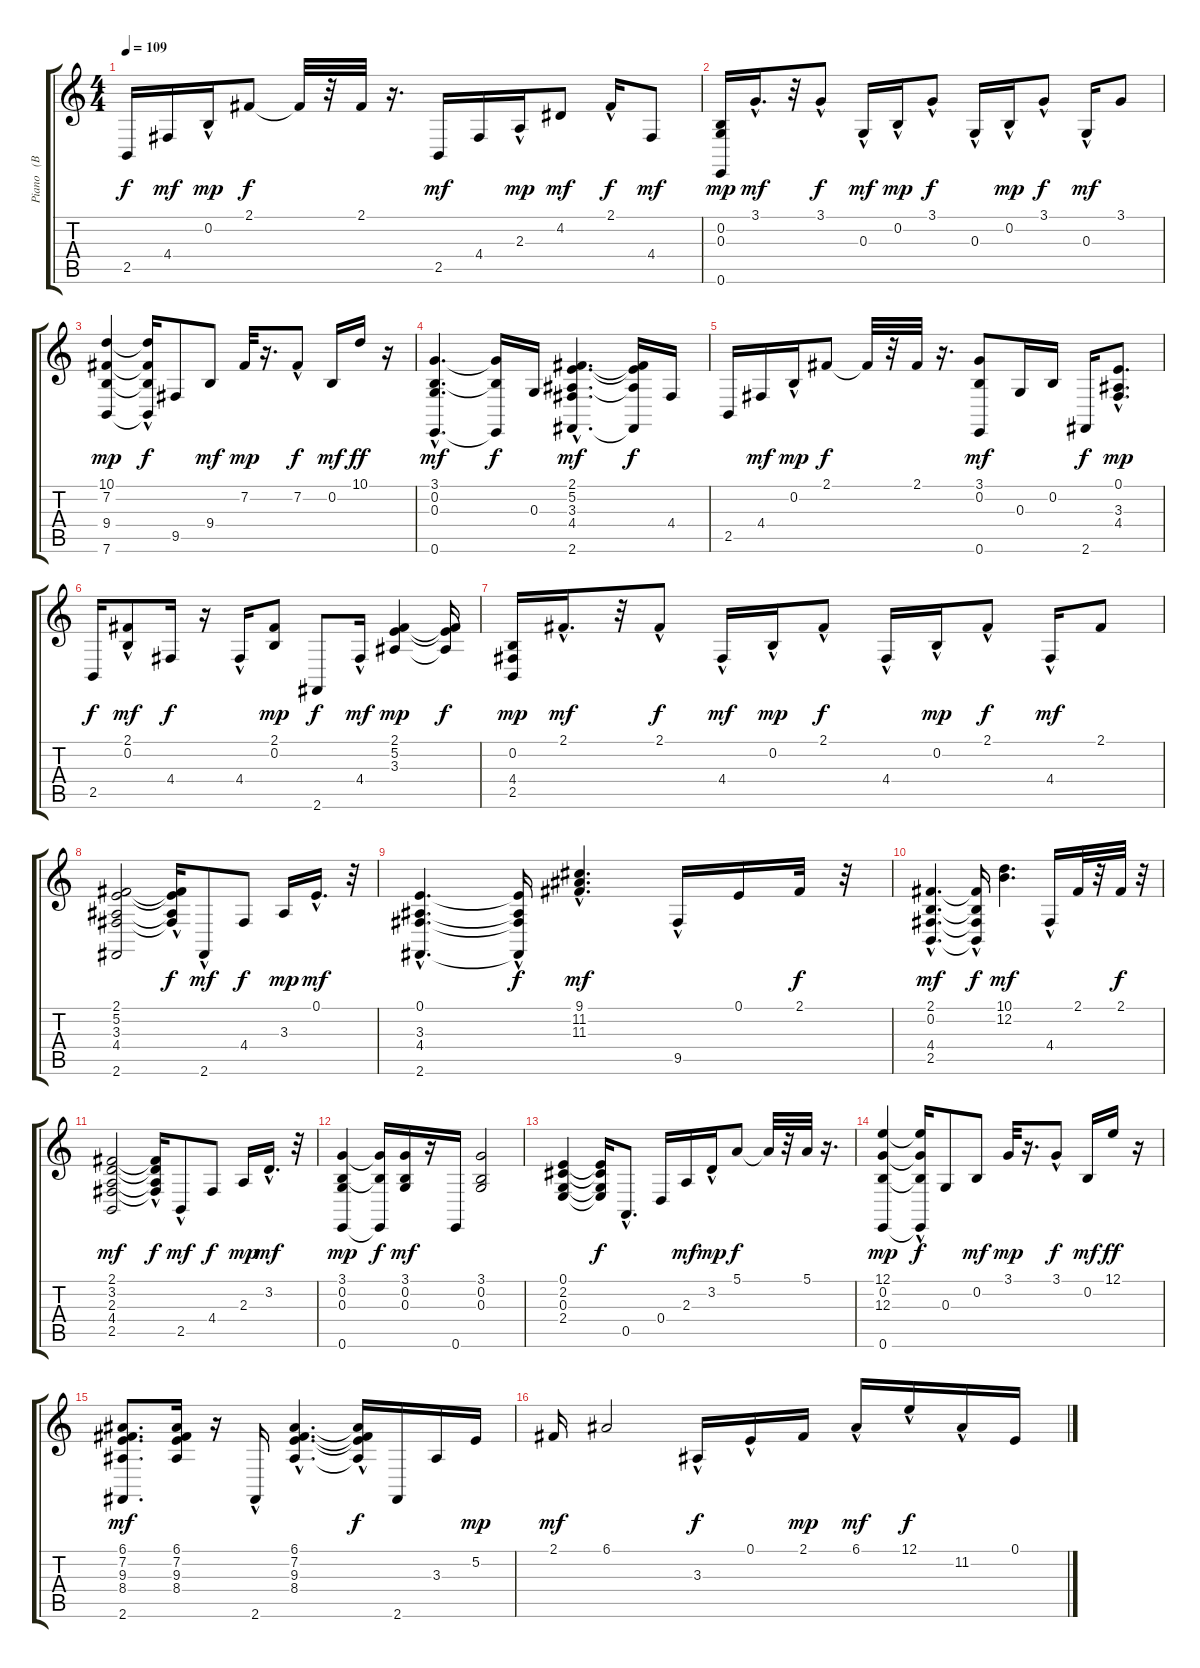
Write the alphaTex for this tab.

\track ("Piano   (BB)" "Piano   (B") {instrument electricpiano1}
\staff {score tabs}
\tuning (E4 B3 G3 D3 A2 E2) {hide}
\ts (4 4)
\tempo 109
\clef g2
\ks c
2.5.16{dy f} 4.4.16{dy mf} 0.2{hac}.16{dy mp} 2.1.8{dy f} 2.1{t}.32 r.32 2.1.32 r.16{d} 2.5.16{dy mf} 4.4.16 2.3{hac}.16{dy mp} 4.2.8{dy mf} 2.1{hac}.16{dy f} 4.4.8{dy mf} |
(0.2 0.3 0.6).16{dy mp} 3.1{hac}.16{d dy mf} r.32 3.1{hac}.8{dy f} 0.3{hac}.16{dy mf} 0.2{hac}.16{dy mp} 3.1{hac}.8{dy f} 0.3{hac}.16 0.2{hac}.16{dy mp} 3.1{hac}.8{dy f} 0.3{hac}.16{dy mf} 3.1.8 |
(10.1 7.2 9.4 7.6).4{dy mp} (10.1{t} 7.2{t} 9.4{hac t} 7.6{t}).16{dy f} 9.5.8 9.4.8{dy mf} 7.2.32{dy mp} r.16{d} 7.2{hac}.8{dy f} 0.2.16{dy mf} 10.1.16{dy ff} r.16 |
(3.1{hac} 0.2{hac} 0.3 0.6{hac}).4{d dy mf} (3.1{t} 0.2{t} 0.6{t}).16{dy f} 0.3.16 (2.1{hac} 5.2{hac} 3.3{hac} 4.4 2.6{hac}).4{d dy mf} (2.1{t} 5.2{t} 3.3{t} 2.6{t}).16{dy f} 4.4.16 |
2.5.16 4.4.16{dy mf} 0.2{hac}.16{dy mp} 2.1.8{dy f} 2.1{t}.32 r.32 2.1.32 r.16{d} (3.1 0.2 0.6).8{dy mf} 0.3.16 0.2.16 2.6.16{dy f} (0.1{hac} 3.3{hac} 4.4{hac}).8{d dy mp} |
2.5.16{dy f} (2.1 0.2{hac}).8{dy mf} 4.4.16{dy f} r.16 4.4{hac}.16 (2.1 0.2).8{dy mp} 2.6.8{dy f} 4.4{hac}.16{dy mf} (2.1 5.2 3.3).4{dy mp} (2.1{t} 5.2{t} 3.3{t}).16{dy f} |
(0.2 4.4 2.5).16{dy mp} 2.1{hac}.16{d dy mf} r.32 2.1{hac}.8{dy f} 4.4{hac}.16{dy mf} 0.2{hac}.16{dy mp} 2.1{hac}.8{dy f} 4.4{hac}.16 0.2{hac}.16{dy mp} 2.1{hac}.8{dy f} 4.4{hac}.16{dy mf} 2.1.8 |
(2.1 5.2 3.3 4.4 2.6).2 (2.1{hac t} 5.2{hac t} 3.3{t} 4.4{hac t}).16{dy f} 2.6{hac}.8{dy mf} 4.4.8{dy f} 3.3.16{dy mp} 0.1{hac}.16{d dy mf} r.32 |
(0.1{hac} 3.3{hac} 4.4{hac} 2.6{hac}).4{d} (0.1{hac t} 3.3{hac t} 4.4{t} 2.6{t}).16{dy f} (9.1 11.2 11.3{hac}).4{d dy mf} 9.5{hac}.16 0.1.16 2.1.32{dy f} r.32 |
(2.1{hac} 0.2{hac} 4.4{hac} 2.5{hac}).4{d dy mf} (2.1{hac t} 0.2{hac t} 4.4{t} 2.5{t}).16{dy f} (10.1 12.2).4{d dy mf} 4.4{hac}.16 2.1.32 r.32 2.1.32{dy f} r.32 |
(2.1 3.2 2.3 4.4 2.5).2{dy mf} (2.1{hac t} 3.2{hac t} 2.3{t} 4.4{hac t}).16{dy f} 2.5{hac}.8{dy mf} 4.4.8{dy f} 2.3.16{dy mp} 3.2{hac}.16{d dy mf} r.32 |
(3.1 0.2 0.3 0.6).4{dy mp} (3.1{t} 0.2{t} 0.6{t}).16{dy f} (3.1 0.2 0.3).16{dy mf} r.16 0.6.16 (3.1 0.2 0.3).2 |
(0.1 2.2 0.3 2.4).4 (0.1{t} 2.2{t} 0.3{t} 2.4{t}).16{dy f} 0.5{hac}.8{d} 0.4.16 2.3.16{dy mf} 3.2{hac}.16{dy mp} 5.1.8{dy f} 5.1{t}.32 r.32 5.1.32 r.16{d} |
(12.1 0.2 12.3 0.6).4{dy mp} (12.1{t} 0.2{hac t} 12.3{t} 0.6{t}).16{dy f} 0.3.8 0.2.8{dy mf} 3.1.32{dy mp} r.16{d} 3.1{hac}.8{dy f} 0.2.16{dy mf} 12.1.16{dy ff} r.16 |
(6.1 7.2 9.3 8.4 2.6).8{d dy mf} (6.1 7.2 9.3 8.4).16 r.16 2.6{hac}.16 (6.1{hac} 7.2{hac} 9.3{hac} 8.4{hac}).4{d} (6.1{t} 7.2{hac t} 9.3{t} 8.4{t}).16{dy f} 2.6.16 3.3.16 5.2.16{dy mp} |
2.1.16{dy mf} 6.1.2 3.3{hac}.16{dy f} 0.1{hac}.16 2.1.16{dy mp} 6.1{hac}.16{dy mf} 12.1{hac}.16{dy f} 11.2{hac}.16 0.1.16
